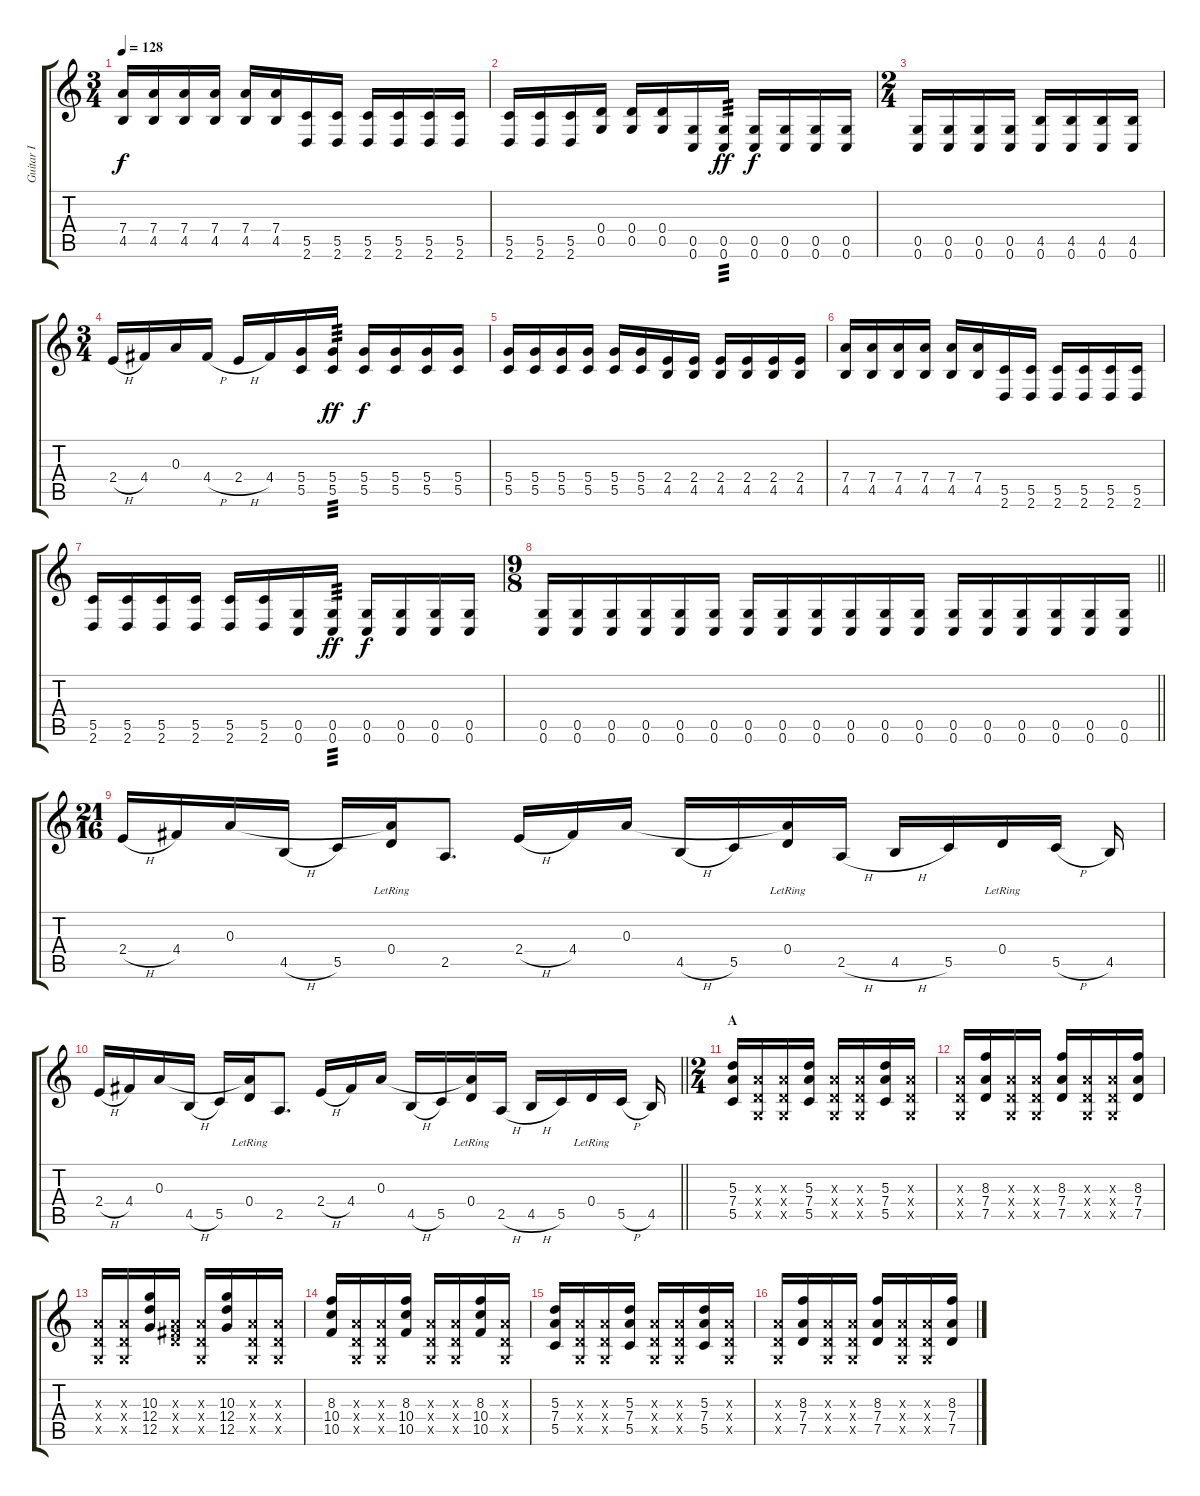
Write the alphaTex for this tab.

\track ("Guitar I" "Guitar I") {instrument overdrivenguitar}
\staff {score tabs}
\tuning (G4 E4 A3 D3 G2 C2) {hide}
\ts (3 4)
\tempo 128
\clef g2
\ks c
(7.4 4.5).16{dy f} (7.4 4.5).16 (7.4 4.5).16 (7.4 4.5).16 (7.4 4.5).16 (7.4 4.5).16 (5.5 2.6).16 (5.5 2.6).16 (5.5 2.6).16 (5.5 2.6).16 (5.5 2.6).16 (5.5 2.6).16 |
(5.5 2.6).16 (5.5 2.6).16 (5.5 2.6).16 (0.4 0.5).16 (0.4 0.5).16 (0.4 0.5).16 (0.5 0.6).16 (0.5 0.6).16{tp 3 dy ff} (0.5 0.6).16{dy f} (0.5 0.6).16 (0.5 0.6).16 (0.5 0.6).16 |
\ts (2 4)
(0.5 0.6).16 (0.5 0.6).16 (0.5 0.6).16 (0.5 0.6).16 (4.5 0.6).16 (4.5 0.6).16 (4.5 0.6).16 (4.5 0.6).16 |
\ts (3 4)
2.4{h}.16 4.4.16 0.3.16 4.4{h}.16 2.4{h}.16 4.4.16 (5.4 5.5).16 (5.4 5.5).16{tp 3 dy ff} (5.4 5.5).16{dy f} (5.4 5.5).16 (5.4 5.5).16 (5.4 5.5).16 |
(5.4 5.5).16 (5.4 5.5).16 (5.4 5.5).16 (5.4 5.5).16 (5.4 5.5).16 (5.4 5.5).16 (2.4 4.5).16 (2.4 4.5).16 (2.4 4.5).16 (2.4 4.5).16 (2.4 4.5).16 (2.4 4.5).16 |
(7.4 4.5).16 (7.4 4.5).16 (7.4 4.5).16 (7.4 4.5).16 (7.4 4.5).16 (7.4 4.5).16 (5.5 2.6).16 (5.5 2.6).16 (5.5 2.6).16 (5.5 2.6).16 (5.5 2.6).16 (5.5 2.6).16 |
(5.5 2.6).16 (5.5 2.6).16 (5.5 2.6).16 (5.5 2.6).16 (5.5 2.6).16 (5.5 2.6).16 (0.5 0.6).16 (0.5 0.6).16{tp 3 dy ff} (0.5 0.6).16{dy f} (0.5 0.6).16 (0.5 0.6).16 (0.5 0.6).16 |
\ts (9 8)
\barLineRight lightlight
(0.5 0.6).16 (0.5 0.6).16 (0.5 0.6).16 (0.5 0.6).16 (0.5 0.6).16 (0.5 0.6).16 (0.5 0.6).16 (0.5 0.6).16 (0.5 0.6).16 (0.5 0.6).16 (0.5 0.6).16 (0.5 0.6).16 (0.5 0.6).16 (0.5 0.6).16 (0.5 0.6).16 (0.5 0.6).16 (0.5 0.6).16 (0.5 0.6).16 |
\ts (21 16)
2.4{h}.16 4.4.16 0.3.16 4.5{h}.16 5.5.16 (0.3{t} 0.4{lr}).16 2.5.8{d} 2.4{h}.16 4.4.16 0.3.16 4.5{h}.16 5.5.16 (0.3{t} 0.4{lr}).16 2.5{h}.16 4.5{h}.16 5.5.16 0.4{lr}.16 5.5{h}.16 4.5.16 |
\barLineRight lightlight
2.4{h}.16 4.4.16 0.3.16 4.5{h}.16 5.5.16 (0.3{t} 0.4{lr}).16 2.5.8{d} 2.4{h}.16 4.4.16 0.3.16 4.5{h}.16 5.5.16 (0.3{t} 0.4{lr}).16 2.5{h}.16 4.5{h}.16 5.5.16 0.4{lr}.16 5.5{h}.16 4.5.16 |
\ts (2 4)
\section ("" "A")
(5.3 7.4 5.5).16 (0.3{x} 0.4{x} 0.5{x}).16 (0.3{x} 0.4{x} 0.5{x}).16 (5.3 7.4 5.5).16 (0.3{x} 0.4{x} 0.5{x}).16 (0.3{x} 0.4{x} 0.5{x}).16 (5.3 7.4 5.5).16 (0.3{x} 0.4{x} 0.5{x}).16 |
(0.3{x} 0.4{x} 0.5{x}).16 (8.3 7.4 7.5).16 (0.3{x} 0.4{x} 0.5{x}).16 (0.3{x} 0.4{x} 0.5{x}).16 (8.3 7.4 7.5).16 (0.3{x} 0.4{x} 0.5{x}).16 (0.3{x} 0.4{x} 0.5{x}).16 (8.3 7.4 7.5).16 |
(0.3{x} 0.4{x} 0.5{x}).16 (0.3{x} 0.4{x} 0.5{x}).16 (10.3 12.4 12.5).16 (0.3{x} 0.4{x} 11.5{x}).16 (0.3{x} 0.4{x} 0.5{x}).16 (10.3 12.4 12.5).16 (0.3{x} 0.4{x} 0.5{x}).16 (0.3{x} 0.4{x} 0.5{x}).16 |
(8.3 10.4 10.5).16 (0.3{x} 0.4{x} 0.5{x}).16 (0.3{x} 0.4{x} 0.5{x}).16 (8.3 10.4 10.5).16 (0.3{x} 0.4{x} 0.5{x}).16 (0.3{x} 0.4{x} 0.5{x}).16 (8.3 10.4 10.5).16 (0.3{x} 0.4{x} 0.5{x}).16 |
(5.3 7.4 5.5).16 (0.3{x} 0.4{x} 0.5{x}).16 (0.3{x} 0.4{x} 0.5{x}).16 (5.3 7.4 5.5).16 (0.3{x} 0.4{x} 0.5{x}).16 (0.3{x} 0.4{x} 0.5{x}).16 (5.3 7.4 5.5).16 (0.3{x} 0.4{x} 0.5{x}).16 |
(0.3{x} 0.4{x} 0.5{x}).16 (8.3 7.4 7.5).16 (0.3{x} 0.4{x} 0.5{x}).16 (0.3{x} 0.4{x} 0.5{x}).16 (8.3 7.4 7.5).16 (0.3{x} 0.4{x} 0.5{x}).16 (0.3{x} 0.4{x} 0.5{x}).16 (8.3 7.4 7.5).16
